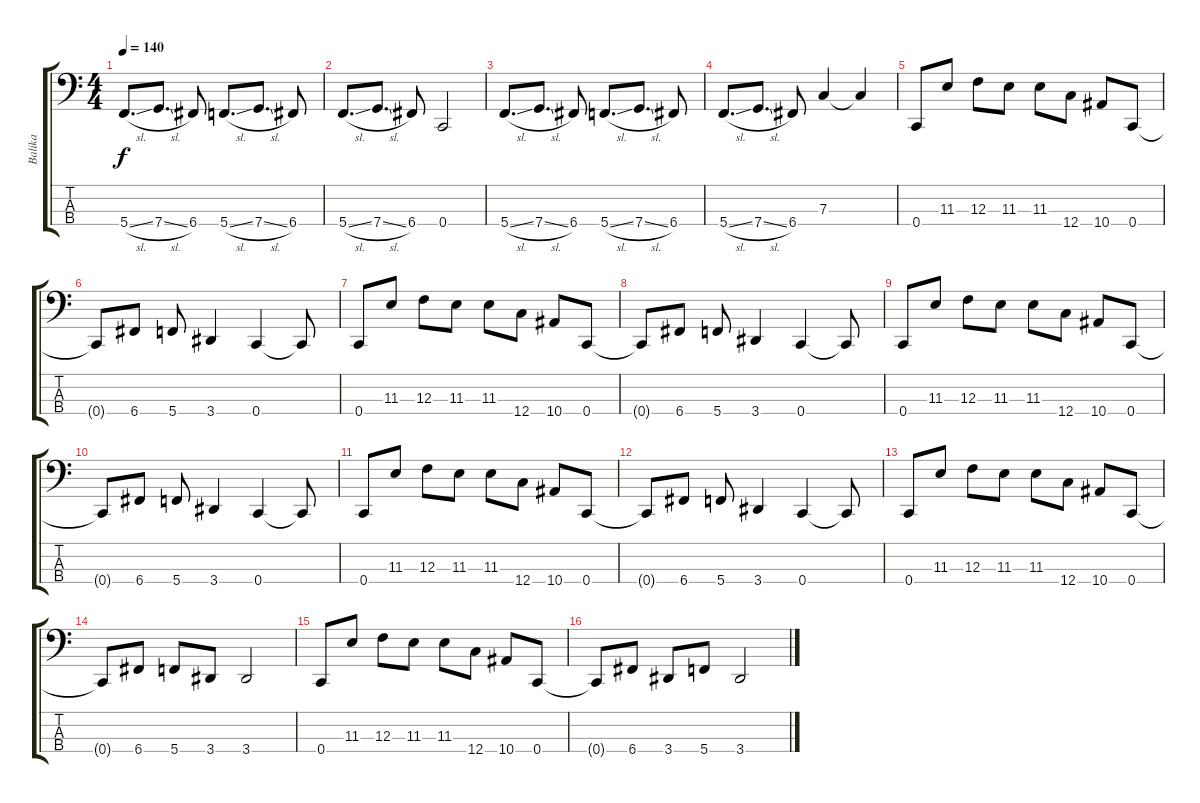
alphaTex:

\track ("Balika" "Balika") {instrument electricbassfinger}
\staff {score tabs}
\tuning (Eb2 Bb1 F1 C1) {hide}
\ts (4 4)
\tempo 140
\clef f4
\ks c
5.4{sl}.8{d dy f} 7.4{sl}.8{d} 6.4.8 5.4{sl}.8{d} 7.4{sl}.8{d} 6.4.8 |
5.4{sl}.8{d} 7.4{sl}.8{d} 6.4.8 0.4.2 |
5.4{sl}.8{d} 7.4{sl}.8{d} 6.4.8 5.4{sl}.8{d} 7.4{sl}.8{d} 6.4.8 |
5.4{sl}.8{d} 7.4{sl}.8{d} 6.4.8 7.3.4 7.3{t}.4 |
0.4.8 11.3.8 12.3.8 11.3.8 11.3.8 12.4.8 10.4.8 0.4.8 |
0.4{t}.8 6.4.8 5.4.8 3.4.4 0.4.4 0.4{t}.8 |
0.4.8 11.3.8 12.3.8 11.3.8 11.3.8 12.4.8 10.4.8 0.4.8 |
0.4{t}.8 6.4.8 5.4.8 3.4.4 0.4.4 0.4{t}.8 |
0.4.8 11.3.8 12.3.8 11.3.8 11.3.8 12.4.8 10.4.8 0.4.8 |
0.4{t}.8 6.4.8 5.4.8 3.4.4 0.4.4 0.4{t}.8 |
0.4.8 11.3.8 12.3.8 11.3.8 11.3.8 12.4.8 10.4.8 0.4.8 |
0.4{t}.8 6.4.8 5.4.8 3.4.4 0.4.4 0.4{t}.8 |
0.4.8 11.3.8 12.3.8 11.3.8 11.3.8 12.4.8 10.4.8 0.4.8 |
0.4{t}.8 6.4.8 5.4.8 3.4.8 3.4.2 |
0.4.8 11.3.8 12.3.8 11.3.8 11.3.8 12.4.8 10.4.8 0.4.8 |
0.4{t}.8 6.4.8 3.4.8 5.4.8 3.4.2
